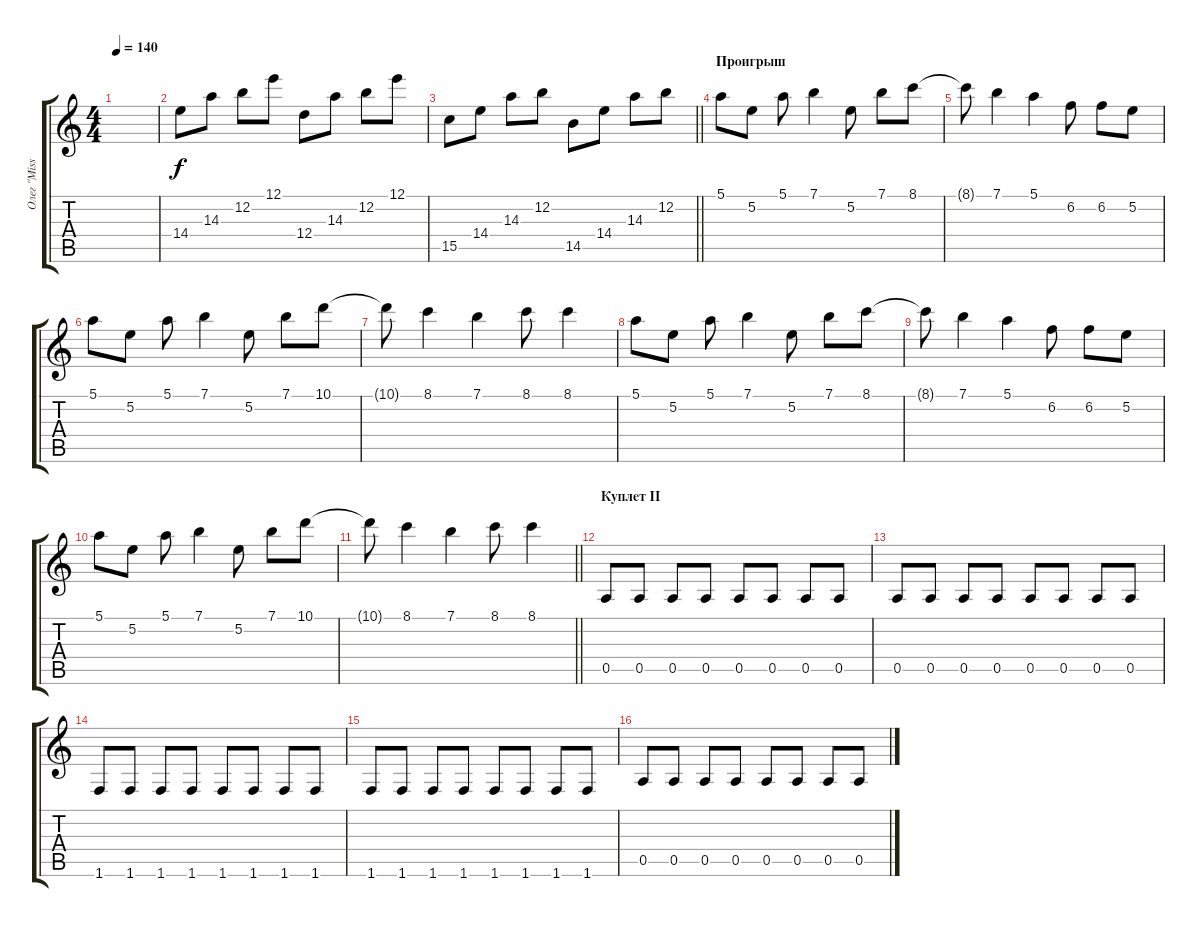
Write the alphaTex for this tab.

\track ("Олег \"Mission\" Мишин" "Олег \"Miss") {instrument distortionguitar}
\staff {score tabs}
\tuning (E4 B3 G3 D3 A2 E2) {hide}
\ts (4 4)
\tempo 140
\clef g2
\ks c
|
14.4.8 14.3.8 12.2.8 12.1.8 12.4.8 14.3.8 12.2.8 12.1.8 |
\barLineRight lightlight
15.5.8 14.4.8 14.3.8 12.2.8 14.5.8 14.4.8 14.3.8 12.2.8 |
\section ("" "Проигрыш")
5.1.8 5.2.8 5.1.8 7.1.4 5.2.8 7.1.8 8.1.8 |
8.1{t}.8 7.1.4 5.1.4 6.2.8 6.2.8 5.2.8 |
5.1.8 5.2.8 5.1.8 7.1.4 5.2.8 7.1.8 10.1.8 |
10.1{t}.8 8.1.4 7.1.4 8.1.8 8.1.4 |
5.1.8 5.2.8 5.1.8 7.1.4 5.2.8 7.1.8 8.1.8 |
8.1{t}.8 7.1.4 5.1.4 6.2.8 6.2.8 5.2.8 |
5.1.8 5.2.8 5.1.8 7.1.4 5.2.8 7.1.8 10.1.8 |
\barLineRight lightlight
10.1{t}.8 8.1.4 7.1.4 8.1.8 8.1.4 |
\section ("" "Куплет II")
0.5.8 0.5.8 0.5.8 0.5.8 0.5.8 0.5.8 0.5.8 0.5.8 |
0.5.8 0.5.8 0.5.8 0.5.8 0.5.8 0.5.8 0.5.8 0.5.8 |
1.6.8 1.6.8 1.6.8 1.6.8 1.6.8 1.6.8 1.6.8 1.6.8 |
1.6.8 1.6.8 1.6.8 1.6.8 1.6.8 1.6.8 1.6.8 1.6.8 |
0.5.8 0.5.8 0.5.8 0.5.8 0.5.8 0.5.8 0.5.8 0.5.8
